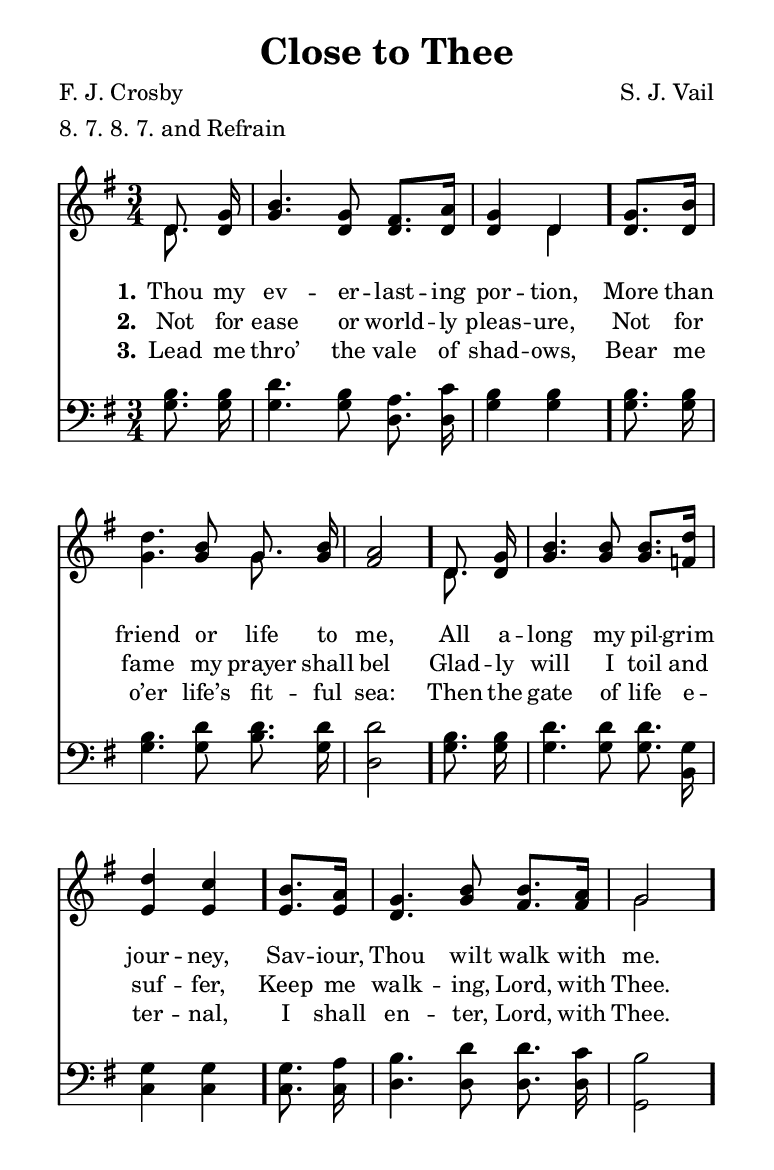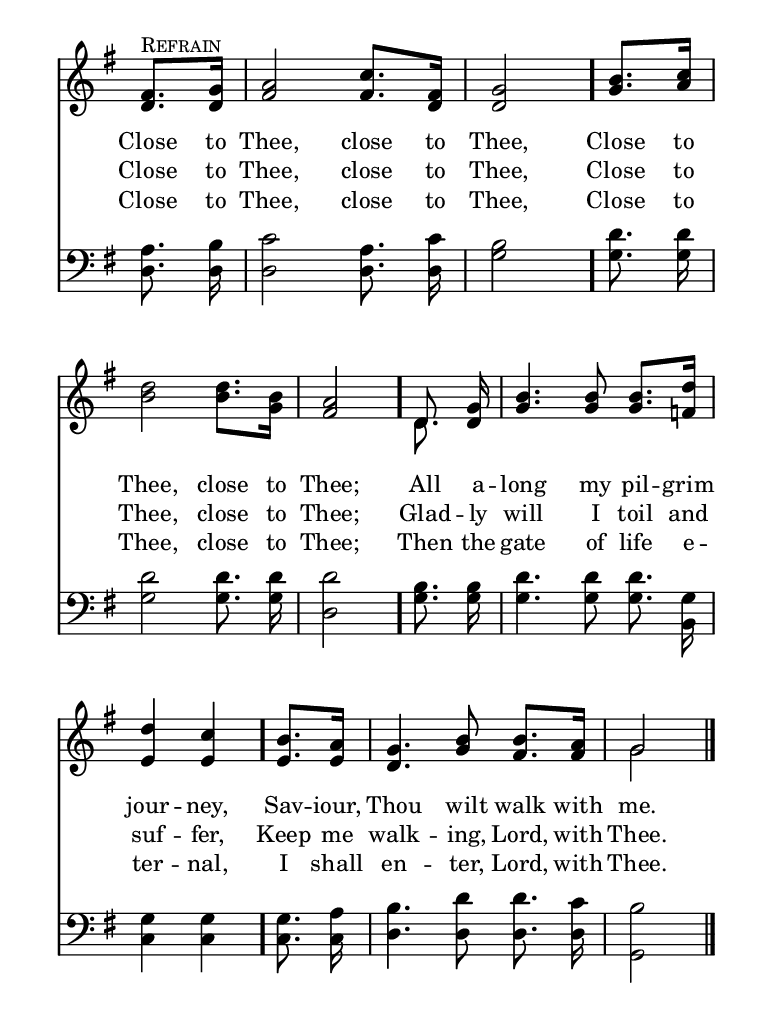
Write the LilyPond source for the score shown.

\include "common/global.ily"
\paper {
  \include "common/paper.ily"
}

\header{
  hymnnumber = "213"
  title = "Close to Thee"
  tunename = ""
  meter = "8. 7. 8. 7. and Refrain"
  poet = "F. J. Crosby"
  composer = "S. J. Vail"
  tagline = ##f
}

global = {
  \include "common/overrides.ily"
  \override Staff.TimeSignature.style = #'numbered
  \time 3/4
  \override Score.MetronomeMark.transparent = ##t % hide all fermata changes too
  \tempo 4=80
  \key g \major
  \partial 4
  \autoBeamOff
}

patternA = { c8. c16 | c4. c8 c8. c16 | c4 c }
patternB = { c8. c16 | c4. c8 c8. c16 | c2 }
patternC = { c8. c16 | c2 }

notesSoprano = {
\global
\relative c' {

  d8. g16 | b4. g8 fis8. a16 | g4 d
  \changePitch \patternB { g b | d b g b | a }
  \changePitch \patternA { d, g | b b b d | d c }
  \changePitch \patternB { b a | g b b a | g }

  << s^\markup { \small \caps "Refrain" }
  \changePitch \patternC { fis g | a c fis, | g } >>
  \changePitch \patternC { b c | d d b | a }
  \changePitch \patternA { d, g | b b b d | d c }
  \changePitch \patternB { b a | g b b a | g }

  \bar "|."

}
}

notesAlto = {
\global
\relative e' {

  \changePitch \patternA { d d | g d d d | d d }
  \changePitch \patternB { d d | g g g g | fis }
  \changePitch \patternA { d d | g g g f | e e }
  \changePitch \patternB { e e | d g fis fis | g }

  \changePitch \patternC { d d | fis fis d | d }
  \changePitch \patternC { g a | b b g | fis }
  \changePitch \patternA { d d | g g g f | e e }
  \changePitch \patternB { e e | d g fis fis | g }

}
}

notesTenor = {
\global
\relative a {

  \changePitch \patternA { b b | d b a c | b b }
  \changePitch \patternB { b b | b d d d | d }
  \changePitch \patternA { b b | d d d g, | g g }
  \changePitch \patternB { g a | b d d c | b }

  \changePitch \patternC { a b | c a c | b }
  \changePitch \patternC { d d | d d d | d }
  \changePitch \patternA { b b | d d d g, | g g }
  \changePitch \patternB { g a | b d d c | b }

}
}

notesBass = {
\global
\relative f {

  \changePitch \patternA { g g | g g d d | g g }
  \changePitch \patternB { g g | g g b g | d }
  \changePitch \patternA { g g | g g g b, | c c }
  \changePitch \patternB { c c | d d d d | g, }

  \changePitch \patternC { d' d | d d d | g }
  \changePitch \patternC { g g | g g g | d }
  \changePitch \patternA { g g | g g g b, | c c }
  \changePitch \patternB { c c | d d d d | g, }

}
}

RefrainA = \lyricmode {

Close to Thee, close to Thee, \bar "."
Close to Thee, close to Thee; \bar "."
All a -- long my pil -- grim jour -- ney, \bar "."
Sav -- iour, Thou wilt walk with me. \bar "."

}

wordsA = \lyricmode {
\set stanza = "1."

Thou my ev -- er -- last -- ing por -- tion, \bar "."
More than friend or life to me, \bar "."
All a -- long my pil -- grim jour -- ney, \bar "."
Sav -- iour, Thou wilt walk with me. \bar "."

\RefrainA

}

RefrainB = \lyricmode {

Close to Thee, close to Thee,
Close to Thee, close to Thee;
Glad -- ly will I toil and suf -- fer,
Keep me walk -- ing, Lord, with Thee.

}

wordsB = \lyricmode {
\set stanza = "2."

Not for ease or world -- ly pleas -- ure,
Not for fame my prayer shall bel
Glad -- ly will I toil and suf -- fer,
Keep me walk -- ing, Lord, with Thee.

\RefrainB

}

RefrainC = \lyricmode {

Close to Thee, close to Thee,
Close to Thee, close to Thee;
Then the gate of life e -- ter -- nal,
I shall en -- ter, Lord, with Thee.

}

wordsC = \lyricmode {
\set stanza = "3."

Lead me thro’ the vale of shad -- ows,
Bear me o’er life’s fit -- ful sea:
Then the gate of life e -- ter -- nal,
I shall en -- ter, Lord, with Thee.

\RefrainC

}

\score {
  \context ChoirStaff <<
    \context Staff = upper <<
      \set ChoirStaff.systemStartDelimiter = #'SystemStartBar
      \set ChoirStaff.printPartCombineTexts = ##f
      \partcombine #'(2 . 9) \notesSoprano \notesAlto
      \context NullVoice = sopranos { \voiceOne << \notesSoprano >> }
      \context NullVoice = altos { \voiceTwo << \notesAlto >> }
      \context Lyrics = one   \lyricsto sopranos \wordsA
      \context Lyrics = two   \lyricsto sopranos \wordsB
      \context Lyrics = three \lyricsto sopranos \wordsC
    >>
    \context Staff = men <<
      \clef bass
      \set ChoirStaff.printPartCombineTexts = ##f
      \partcombine #'(2 . 9) \notesTenor \notesBass
      \context NullVoice = tenors { \voiceOne << \notesTenor >> }
      \context NullVoice = basses { \voiceTwo << \notesBass >> }
    >>
  >>
  \layout {
    \include "common/layout.ily"
  }
  \midi{
    \include "common/midi.ily"
  }
}

\version "2.19.49"  % necessary for upgrading to future LilyPond versions.

% vi:set et ts=2 sw=2 ai nocindent syntax=lilypond:
